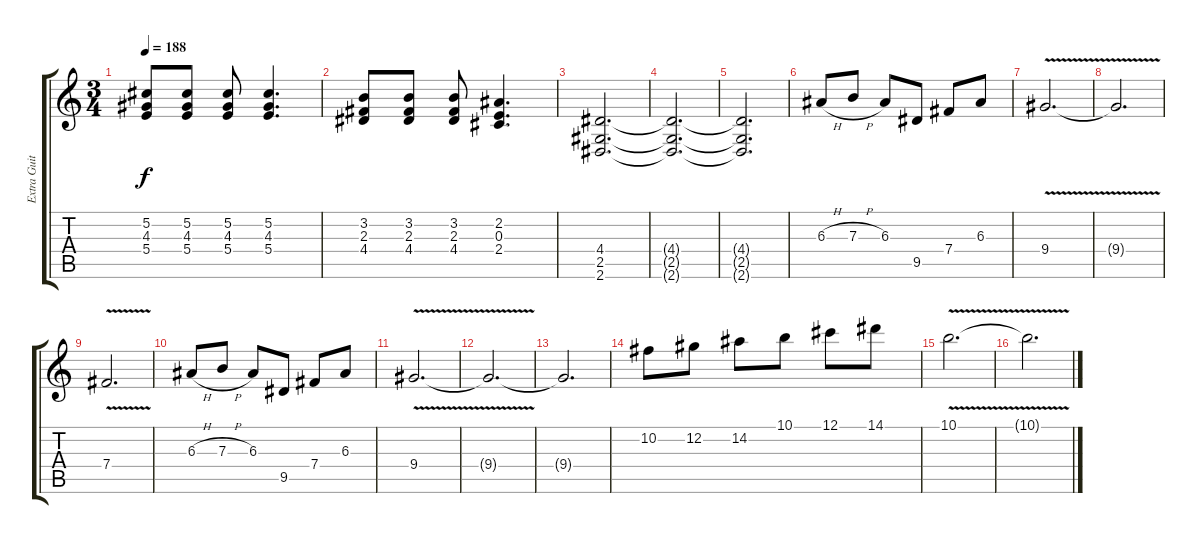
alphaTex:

\track ("Extra Guitar 1" "Extra Guit") {instrument overdrivenguitar}
\staff {score tabs}
\tuning (Db4 Ab3 E3 B2 Gb2 Db2) {hide}
\ts (3 4)
\tempo 188
\clef g2
\ks c
(5.2 4.3 5.4).8{dy f} (5.2 4.3 5.4).8 (5.2 4.3 5.4).8 (5.2 4.3 5.4).4{d} |
(3.2 2.3 4.4).8{volume 10} (3.2 2.3 4.4).8 (3.2 2.3 4.4).8 (2.2 0.3 2.4).4{d} |
(4.4 2.5 2.6).2{d} |
(4.4{t} 2.5{t} 2.6{t}).2{d} |
(4.4{t} 2.5{t} 2.6{t}).2{d} |
6.3{h}.8 7.3{h}.8 6.3.8 9.5.8 7.4.8 6.3.8 |
9.4{v}.2{d} |
9.4{t}.2{d} |
7.4{v}.2{d} |
6.3{h}.8 7.3{h}.8 6.3.8 9.5.8 7.4.8 6.3.8 |
9.4{v}.2{d volume 8} |
9.4{t}.2{d} |
9.4{t}.2{d} |
10.2.8 12.2.8 14.2.8 10.1.8 12.1.8 14.1.8 |
10.1{v}.2{d} |
10.1{t}.2{d}
